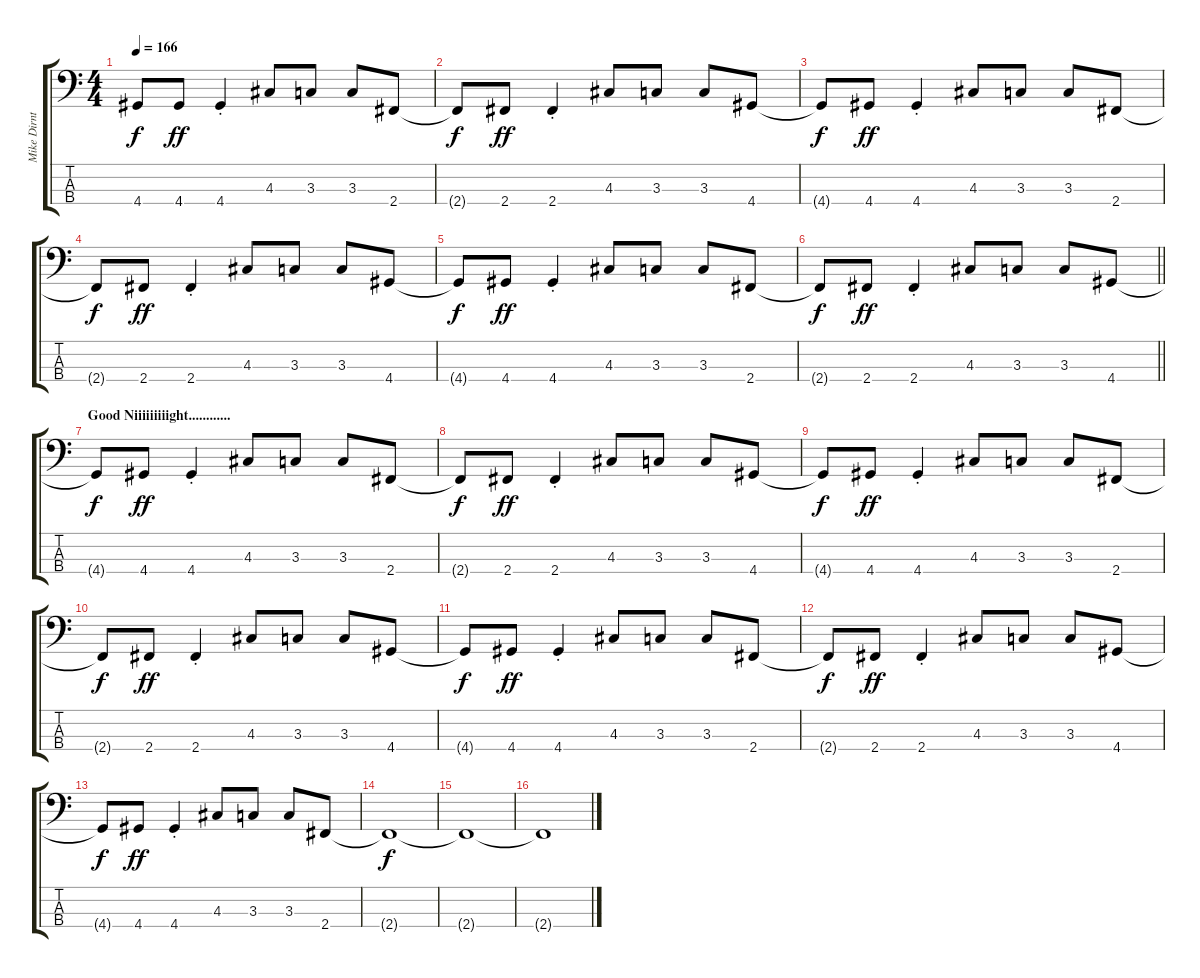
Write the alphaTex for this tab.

\track ("Mike Dirnt (Bass)" "Mike Dirnt") {instrument electricbasspick}
\staff {score tabs}
\tuning (G2 D2 A1 E1) {hide}
\ts (4 4)
\tempo 166
\clef f4
\ks c
4.4{t}.8{dy f} 4.4.8{dy ff} 4.4{st}.4 4.3.8 3.3.8 3.3.8 2.4.8 |
2.4{t}.8{dy f} 2.4.8{dy ff} 2.4{st}.4 4.3.8 3.3.8 3.3.8 4.4.8 |
4.4{t}.8{dy f} 4.4.8{dy ff} 4.4{st}.4 4.3.8 3.3.8 3.3.8 2.4.8 |
2.4{t}.8{dy f} 2.4.8{dy ff} 2.4{st}.4 4.3.8 3.3.8 3.3.8 4.4.8 |
4.4{t}.8{dy f} 4.4.8{dy ff} 4.4{st}.4 4.3.8 3.3.8 3.3.8 2.4.8 |
\barLineRight lightlight
2.4{t}.8{dy f} 2.4.8{dy ff} 2.4{st}.4 4.3.8 3.3.8 3.3.8 4.4.8 |
\section ("" "Good Niiiiiiiiight............")
4.4{t}.8{dy f} 4.4.8{dy ff} 4.4{st}.4 4.3.8 3.3.8 3.3.8 2.4.8 |
2.4{t}.8{dy f} 2.4.8{dy ff} 2.4{st}.4 4.3.8 3.3.8 3.3.8 4.4.8 |
4.4{t}.8{dy f} 4.4.8{dy ff} 4.4{st}.4 4.3.8 3.3.8 3.3.8 2.4.8 |
2.4{t}.8{dy f} 2.4.8{dy ff} 2.4{st}.4 4.3.8 3.3.8 3.3.8 4.4.8 |
4.4{t}.8{dy f} 4.4.8{dy ff} 4.4{st}.4 4.3.8 3.3.8 3.3.8 2.4.8 |
2.4{t}.8{dy f} 2.4.8{dy ff} 2.4{st}.4 4.3.8 3.3.8 3.3.8 4.4.8 |
4.4{t}.8{dy f} 4.4.8{dy ff} 4.4{st}.4 4.3.8 3.3.8 3.3.8 2.4.8 |
2.4{t}.1{dy f} |
2.4{t}.1 |
2.4{t}.1
